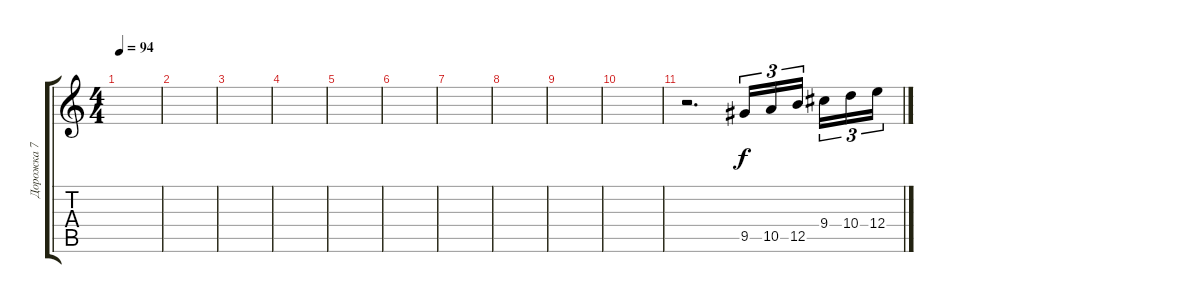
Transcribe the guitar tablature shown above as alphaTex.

\track ("Дорожка 7" "Дорожка 7") {instrument overdrivenguitar}
\staff {score tabs}
\tuning (Gb4 Db4 A3 E3 B2 Gb2) {hide}
\ts (4 4)
\tempo 94
\clef g2
\ks c
|
|
|
|
|
|
|
|
|
|
r.2{d} 9.5.16{tu (3 2)} 10.5.16{tu (3 2)} 12.5.16{tu (3 2) beam splitsecondary} 9.4.16{tu (3 2)} 10.4.16{tu (3 2)} 12.4.16{tu (3 2)}
